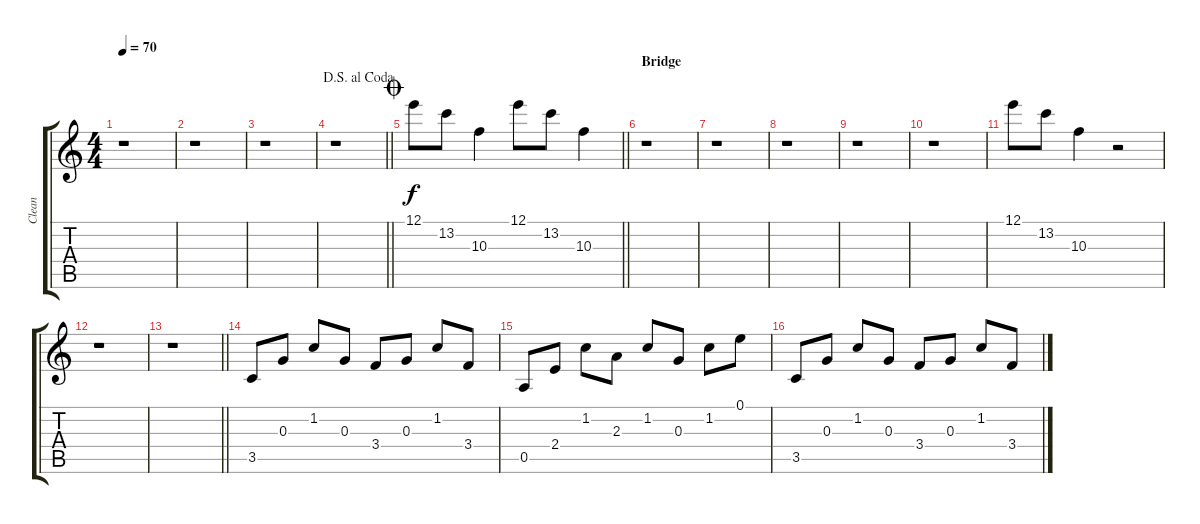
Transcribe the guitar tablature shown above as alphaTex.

\track ("Clean" "Clean") {instrument acousticguitarnylon}
\staff {score tabs}
\tuning (E4 B3 G3 D3 A2 E2) {hide}
\ts (4 4)
\tempo 70
\clef g2
\ks c
r.1{dy f} |
r.1 |
r.1 |
\jump dalsegnoalcoda
\barLineRight lightlight
r.1 |
\jump coda
\barLineRight lightlight
12.1.8 13.2.8 10.3.4 12.1.8 13.2.8 10.3.4 |
\section ("" "Bridge")
r.1 |
r.1 |
r.1 |
r.1 |
r.1 |
12.1.8 13.2.8 10.3.4 r.2 |
r.1 |
\barLineRight lightlight
r.1 |
3.5.8 0.3.8 1.2.8 0.3.8 3.4.8 0.3.8 1.2.8 3.4.8 |
0.5.8 2.4.8 1.2.8 2.3.8 1.2.8 0.3.8 1.2.8 0.1.8 |
3.5.8 0.3.8 1.2.8 0.3.8 3.4.8 0.3.8 1.2.8 3.4.8
